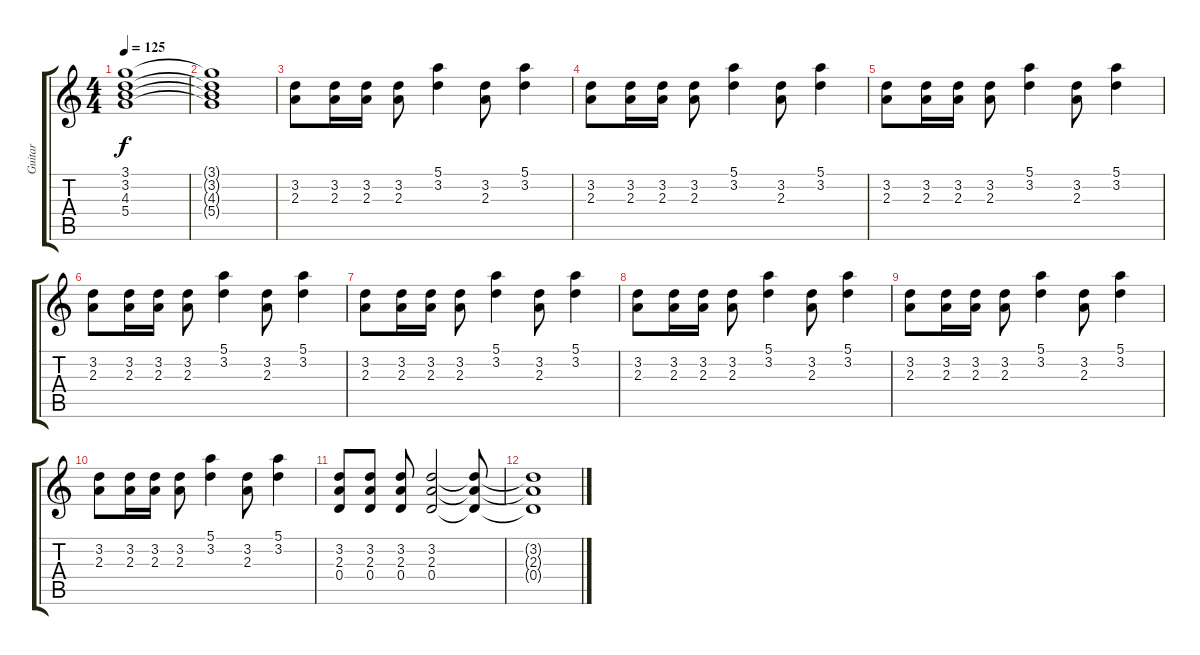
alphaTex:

\track ("Guitar" "Guitar") {instrument electricguitarjazz}
\staff {score tabs}
\tuning (E4 B3 G3 D3 A2 E2) {hide}
\ts (4 4)
\tempo 125
\clef g2
\ks c
(3.1 3.2 4.3 5.4).1{dy f} |
(3.1{t} 3.2{t} 4.3{t} 5.4{t}).1 |
(3.2 2.3).8 (3.2 2.3).16 (3.2 2.3).16 (3.2 2.3).8 (5.1 3.2).4 (3.2 2.3).8 (5.1 3.2).4 |
(3.2 2.3).8 (3.2 2.3).16 (3.2 2.3).16 (3.2 2.3).8 (5.1 3.2).4 (3.2 2.3).8 (5.1 3.2).4 |
(3.2 2.3).8 (3.2 2.3).16 (3.2 2.3).16 (3.2 2.3).8 (5.1 3.2).4 (3.2 2.3).8 (5.1 3.2).4 |
(3.2 2.3).8 (3.2 2.3).16 (3.2 2.3).16 (3.2 2.3).8 (5.1 3.2).4 (3.2 2.3).8 (5.1 3.2).4 |
(3.2 2.3).8 (3.2 2.3).16 (3.2 2.3).16 (3.2 2.3).8 (5.1 3.2).4 (3.2 2.3).8 (5.1 3.2).4 |
(3.2 2.3).8 (3.2 2.3).16 (3.2 2.3).16 (3.2 2.3).8 (5.1 3.2).4 (3.2 2.3).8 (5.1 3.2).4 |
(3.2 2.3).8 (3.2 2.3).16 (3.2 2.3).16 (3.2 2.3).8 (5.1 3.2).4 (3.2 2.3).8 (5.1 3.2).4 |
(3.2 2.3).8 (3.2 2.3).16 (3.2 2.3).16 (3.2 2.3).8 (5.1 3.2).4 (3.2 2.3).8 (5.1 3.2).4 |
(3.2 2.3 0.4).8 (3.2 2.3 0.4).8 (3.2 2.3 0.4).8 (3.2 2.3 0.4).2 (3.2{t} 2.3{t} 0.4{t}).8 |
(3.2{t} 2.3{t} 0.4{t}).1
